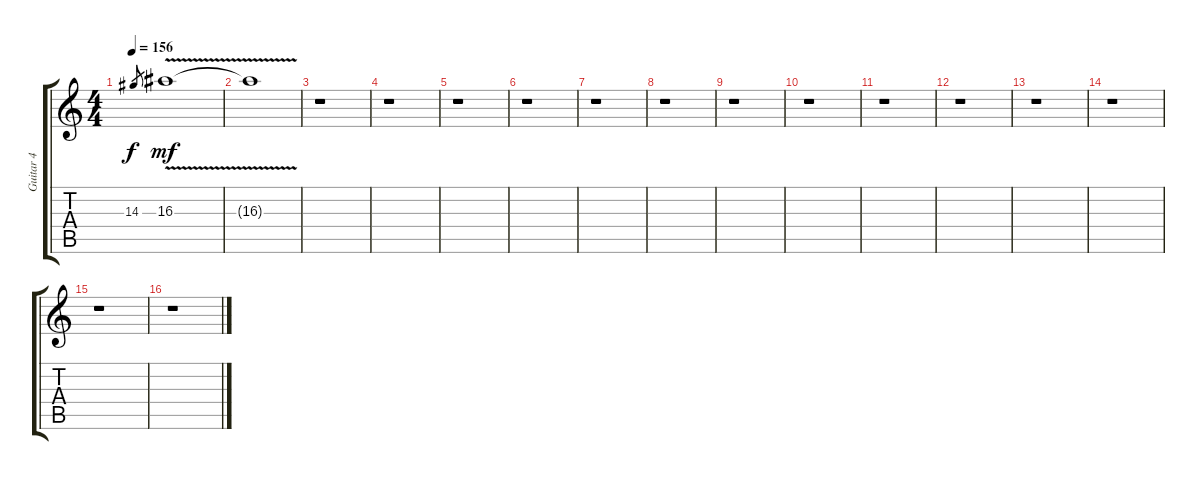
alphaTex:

\track ("Guitar 4" "Guitar 4") {instrument distortionguitar}
\staff {score tabs}
\tuning (Eb4 Bb3 Gb3 Db3 Ab2 Eb2) {hide}
\ts (4 4)
\tempo 156
\clef g2
\ks c
14.3.8{gr dy f} 16.3{v}.1{dy mf} |
16.3{t}.1 |
r.1 |
r.1 |
r.1 |
r.1 |
r.1 |
r.1 |
r.1 |
r.1 |
r.1 |
r.1 |
r.1 |
r.1 |
r.1 |
r.1
